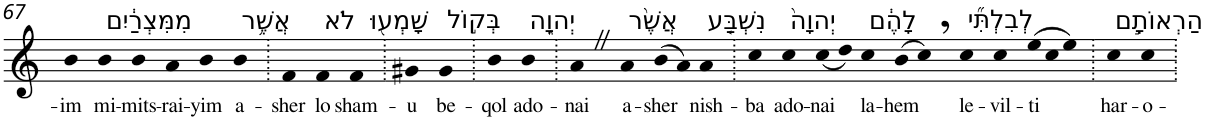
**kern	**text
*part1	*part1
*staff1	*staff1
*I"Piano	*
*I'Pno	*
!!LO:PB:g=z
*clefG2	*
*k[]	*
=67	=67
!	!LO:LY:b
4b	-im
!LO:TX:a:t=מִמִּצְרַ֔יִם	!
!	!LO:LY:b
4b	mi-
!	!LO:LY:b
4b	-mits-
!	!LO:LY:b
4a	-rai-
!	!LO:LY:b
4b	-yim
!LO:TX:a:t=אֲשֶׁ֥ר	!
!	!LO:LY:b
4b	a-
=68.	=68.
!	!LO:LY:b
4f	-sher
!LO:TX:a:t=לֹא	!
!	!LO:LY:b
4f	lo
!LO:TX:a:t=שָׁמְע֖וּ	!
!	!LO:LY:b
4f	sham-
=69.	=69.
!	!LO:LY:b
4g#X	-u
!LO:TX:a:t=בְּק֣וֹל	!
!	!LO:LY:b
4g#	be-
=70.	=70.
!	!LO:LY:b
4b	-qol
!LO:TX:a:t=יְהוָ֑ה	!
!	!LO:LY:b
4b	ado-
=71.	=71.
!	!LO:LY:b
4aZ	-nai
!LO:TX:a:t=אֲשֶׁ֨ר	!
!	!LO:LY:b
4a	a-
!	!LO:LY:b
(>8b	-sher
8a)	.
!LO:TX:a:t=נִשְׁבַּ֤ע	!
!	!LO:LY:b
4a	nish-
=72.	=72.
!	!LO:LY:b
4cc	-ba
!LO:TX:a:t=יְהוָה֙	!
!	!LO:LY:b
4cc	ado-
!	!LO:LY:b
(<8cc	-nai
8dd)	.
!LO:TX:a:t=לָהֶ֔ם	!
!	!LO:LY:b
4cc	la-
!	!LO:LY:b
(>8b	-hem
8cc,)	.
!LO:TX:a:t=לְבִלְתִּ֞י	!
!	!LO:LY:b
4cc	le-
!	!LO:LY:b
4cc	-vil-
*Xtuplet	*
!	!LO:LY:b
(>12ee	-ti
12cc	.
12ee)	.
=73.	=73.
!LO:TX:a:t=הַרְאוֹתָ֣ם	!
!	!LO:LY:b
4cc	har-
!	!LO:LY:b
4cc	-o-
=.	=.
*-	*-
